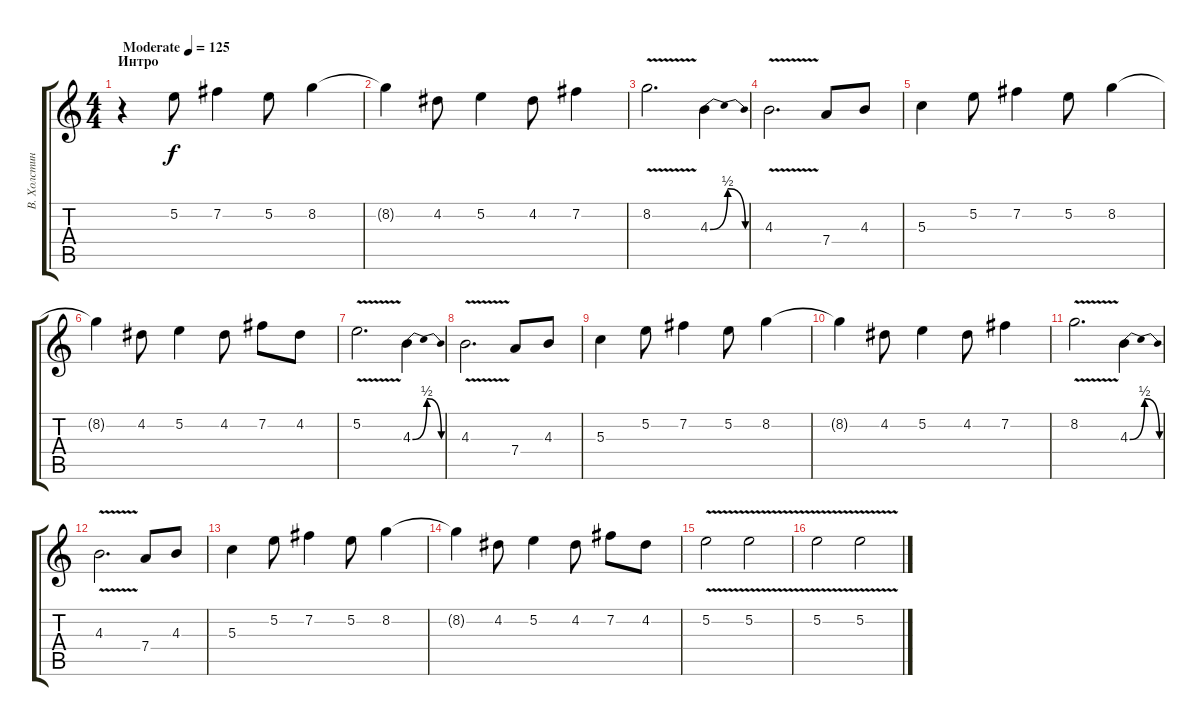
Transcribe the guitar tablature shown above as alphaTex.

\track ("В. Холстинин" "В. Холстин") {instrument distortionguitar}
\staff {score tabs}
\tuning (E4 B3 G3 D3 A2 E2) {hide}
\ts (4 4)
\section ("" "Интро")
\tempo (125 "Moderate")
\clef g2
\ks c
r.4{dy f instrument distortionguitar} 5.2.8 7.2.4 5.2.8 8.2.4 |
8.2{t}.4 4.2.8 5.2.4 4.2.8 7.2.4 |
8.2{v}.2{d} 4.3{be (bendrelease 0 0 15 2 45 2 60 0)}.4 |
4.3{v}.2{d} 7.4.8 4.3.8 |
5.3.4 5.2.8 7.2.4 5.2.8 8.2.4 |
8.2{t}.4 4.2.8 5.2.4 4.2.8 7.2.8 4.2.8 |
5.2{v}.2{d} 4.3{be (bendrelease 0 0 15 2 45 2 60 0)}.4 |
4.3{v}.2{d} 7.4.8 4.3.8 |
5.3.4 5.2.8 7.2.4 5.2.8 8.2.4 |
8.2{t}.4 4.2.8 5.2.4 4.2.8 7.2.4 |
8.2{v}.2{d} 4.3{be (bendrelease 0 0 15 2 45 2 60 0)}.4 |
4.3{v}.2{d} 7.4.8 4.3.8 |
5.3.4 5.2.8 7.2.4 5.2.8 8.2.4 |
8.2{t}.4 4.2.8 5.2.4 4.2.8 7.2.8 4.2.8 |
5.2{v}.2 5.2{v}.2 |
5.2{v}.2 5.2{v}.2
